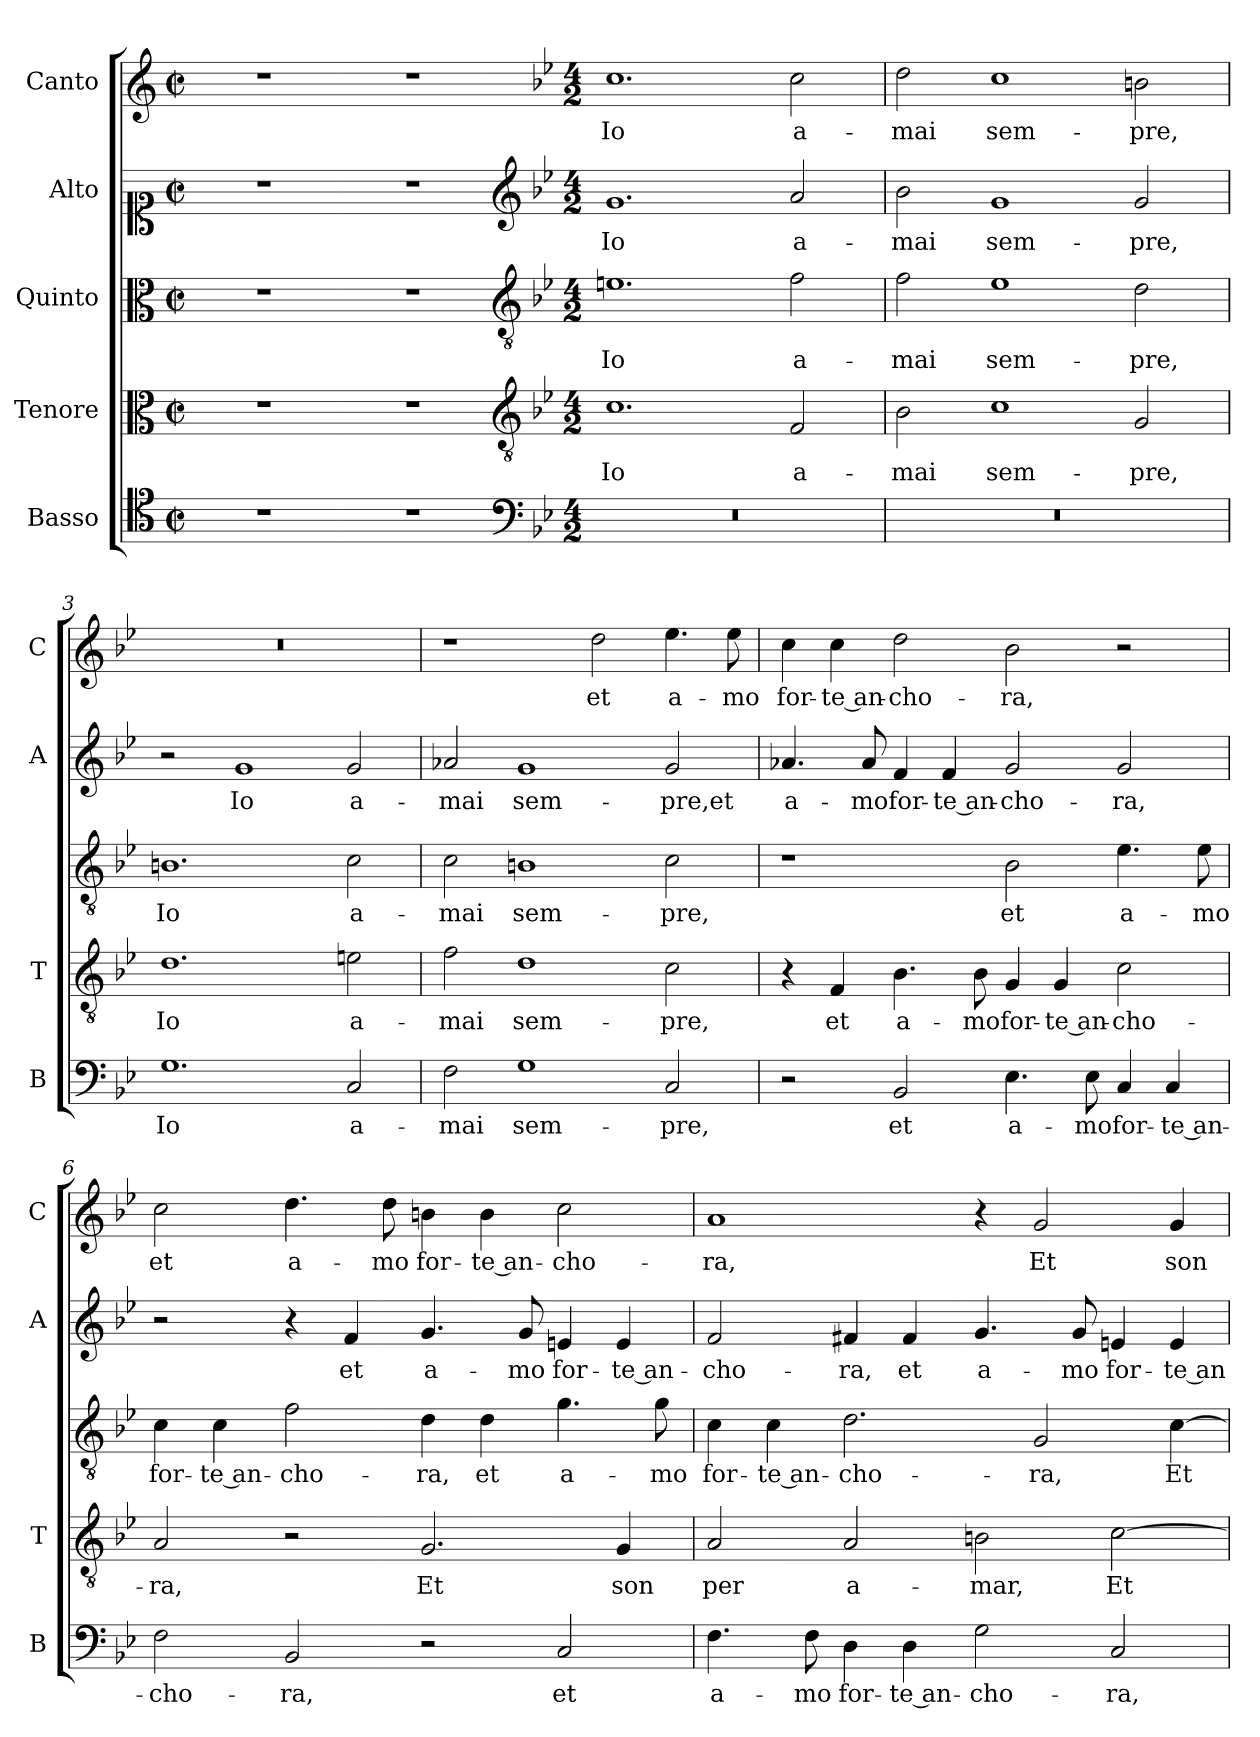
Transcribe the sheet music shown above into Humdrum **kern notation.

**kern	**text	**kern	**text	**kern	**text	**kern	**text	**kern	**text
*part5	*part5	*part4	*part4	*part3	*part3	*part2	*part2	*part1	*part1
*staff5	*staff5	*staff4	*staff4	*staff3	*staff3	*staff2	*staff2	*staff1	*staff1
*I"Basso	*	*I"Tenore	*	*I"Quinto	*	*I"Alto	*	*I"Canto	*
*I'B	*	*I'T	*	*	*	*I'A	*	*I'C	*
*clefC4	*	*clefC3	*	*clefC3	*	*clefC1	*	*clefG2	*
*k[]	*	*k[]	*	*k[]	*	*k[]	*	*k[]	*
*C:	*	*C:	*	*C:	*	*C:	*	*C:	*
*M2/2	*	*M2/2	*	*M2/2	*	*M2/2	*	*M2/2	*
*met(c|)	*	*met(c|)	*	*met(c|)	*	*met(c|)	*	*met(c|)	*
=	=	=	=	=	=	=	=	=	=
1r	.	1r	.	1r	.	1r	.	1r	.
=1X-	=1X-	=1X-	=1X-	=1X-	=1X-	=1X-	=1X-	=1X-	=1X-
1r	.	1r	.	1r	.	1r	.	1r	.
=1-	=1-	=1-	=1-	=1-	=1-	=1-	=1-	=1-	=1-
*clefF4	*	*clefGv2	*	*clefGv2	*	*clefG2	*	*	*
*k[b-e-]	*	*k[b-e-]	*	*k[b-e-]	*	*k[b-e-]	*	*k[b-e-]	*
*B-:	*	*B-:	*	*B-:	*	*B-:	*	*B-:	*
*M4/2	*	*M4/2	*	*M4/2	*	*M4/2	*	*M4/2	*
!	!	!	!LO:LY:b	!	!LO:LY:b	!	!LO:LY:b	!	!LO:LY:b
0r	.	1.c	Io	1.en	Io	1.g	Io	1.cc	Io
!	!	!	!LO:LY:b	!	!LO:LY:b	!	!LO:LY:b	!	!LO:LY:b
.	.	2F/	a-	2f\	a-	2a/	a-	2cc\	a-
=2	=2	=2	=2	=2	=2	=2	=2	=2	=2
!	!	!	!LO:LY:b	!	!LO:LY:b	!	!LO:LY:b	!	!LO:LY:b
0r	.	2B-\	-mai	2f\	-mai	2b-\	-mai	2dd\	-mai
!	!	!	!LO:LY:b	!	!LO:LY:b	!	!LO:LY:b	!	!LO:LY:b
.	.	1c	sem-	1e-	sem-	1g	sem-	1cc	sem-
!	!	!	!LO:LY:b	!	!LO:LY:b	!	!LO:LY:b	!	!LO:LY:b
.	.	2G/	-pre,	2d\	-pre,	2g/	-pre,	2bn\	-pre,
=3	=3	=3	=3	=3	=3	=3	=3	=3	=3
!	!LO:LY:b	!	!LO:LY:b	!	!LO:LY:b	!	!	!	!
1.G	Io	1.d	Io	1.Bn	Io	2r	.	0r	.
!	!	!	!	!	!	!	!LO:LY:b	!	!
.	.	.	.	.	.	1g	Io	.	.
!	!LO:LY:b	!	!LO:LY:b	!	!LO:LY:b	!	!LO:LY:b	!	!
2C/	a-	2en\	a-	2c\	a-	2g/	a-	.	.
!!LO:LB:g=z
=4	=4	=4	=4	=4	=4	=4	=4	=4	=4
!	!LO:LY:b	!	!LO:LY:b	!	!LO:LY:b	!	!LO:LY:b	!	!
2F\	-mai	2f\	-mai	2c\	-mai	2a-X/	-mai	1r	.
!	!LO:LY:b	!	!LO:LY:b	!	!LO:LY:b	!	!LO:LY:b	!	!
1G	sem-	1d	sem-	1Bn	sem-	1g	sem-	.	.
!	!	!	!	!	!	!	!	!	!LO:LY:b
.	.	.	.	.	.	.	.	2dd\	et
!	!LO:LY:b	!	!LO:LY:b	!	!LO:LY:b	!	!LO:LY:b	!	!LO:LY:b
2C/	-pre,	2c\	-pre,	2c\	-pre,	2g/	-pre,et	4.ee-\	a-
!	!	!	!	!	!	!	!	!	!LO:LY:b
.	.	.	.	.	.	.	.	8ee-\	-mo
=5	=5	=5	=5	=5	=5	=5	=5	=5	=5
!	!	!	!	!	!	!	!LO:LY:b	!	!LO:LY:b
2r	.	4r	.	1r	.	4.a-X/	a-	4cc\	for-
!	!	!	!LO:LY:b	!	!	!	!	!	!LO:LY:b
.	.	4F/	et	.	.	.	.	4cc\	-te an-
!	!	!	!	!	!	!	!LO:LY:b	!	!
.	.	.	.	.	.	8a-/	-mo	.	.
!	!LO:LY:b	!	!LO:LY:b	!	!	!	!LO:LY:b	!	!LO:LY:b
2BB-/	et	4.B-\	a-	.	.	4f/	for-	2dd\	-cho-
!	!	!	!	!	!	!	!LO:LY:b	!	!
.	.	.	.	.	.	4f/	-te an-	.	.
!	!	!	!LO:LY:b	!	!	!	!	!	!
.	.	8B-\	-mo	.	.	.	.	.	.
!	!LO:LY:b	!	!LO:LY:b	!	!LO:LY:b	!	!LO:LY:b	!	!LO:LY:b
4.E-\	a-	4G/	for-	2B-\	et	2g/	-cho-	2b-\	-ra,
!	!	!	!LO:LY:b	!	!	!	!	!	!
.	.	4G/	-te an-	.	.	.	.	.	.
!	!LO:LY:b	!	!	!	!	!	!	!	!
8E-\	-mo	.	.	.	.	.	.	.	.
!	!LO:LY:b	!	!LO:LY:b	!	!LO:LY:b	!	!LO:LY:b	!	!
4C/	for-	2c\	-cho-	4.e-\	a-	2g/	-ra,	2r	.
!	!LO:LY:b	!	!	!	!	!	!	!	!
4C/	-te an-	.	.	.	.	.	.	.	.
!	!	!	!	!	!LO:LY:b	!	!	!	!
.	.	.	.	8e-\	-mo	.	.	.	.
=6	=6	=6	=6	=6	=6	=6	=6	=6	=6
!	!LO:LY:b	!	!LO:LY:b	!	!LO:LY:b	!	!	!	!LO:LY:b
2F\	-cho-	2A/	-ra,	4c\	for-	2r	.	2cc\	et
!	!	!	!	!	!LO:LY:b	!	!	!	!
.	.	.	.	4c\	-te an-	.	.	.	.
!	!LO:LY:b	!	!	!	!LO:LY:b	!	!	!	!LO:LY:b
2BB-/	-ra,	2r	.	2f\	-cho-	4r	.	4.dd\	a-
!	!	!	!	!	!	!	!LO:LY:b	!	!
.	.	.	.	.	.	4f/	et	.	.
!	!	!	!	!	!	!	!	!	!LO:LY:b
.	.	.	.	.	.	.	.	8dd\	-mo
!	!	!	!LO:LY:b	!	!LO:LY:b	!	!LO:LY:b	!	!LO:LY:b
2r	.	2.G/	Et	4d\	-ra,	4.g/	a-	4bn\	for-
!	!	!	!	!	!LO:LY:b	!	!	!	!LO:LY:b
.	.	.	.	4d\	et	.	.	4b\	-te an-
!	!	!	!	!	!	!	!LO:LY:b	!	!
.	.	.	.	.	.	8g/	-mo	.	.
!	!LO:LY:b	!	!	!	!LO:LY:b	!	!LO:LY:b	!	!LO:LY:b
2C/	et	.	.	4.g\	a-	4en/	for-	2cc\	-cho-
!	!	!	!LO:LY:b	!	!	!	!LO:LY:b	!	!
.	.	4G/	son	.	.	4e/	-te an-	.	.
!	!	!	!	!	!LO:LY:b	!	!	!	!
.	.	.	.	8g\	-mo	.	.	.	.
!!LO:LB:g=z
=7	=7	=7	=7	=7	=7	=7	=7	=7	=7
!	!LO:LY:b	!	!LO:LY:b	!	!LO:LY:b	!	!LO:LY:b	!	!LO:LY:b
4.F\	a-	2A/	per	4c\	for-	2f/	-cho-	1a	-ra,
!	!	!	!	!	!LO:LY:b	!	!	!	!
.	.	.	.	4c\	-te an-	.	.	.	.
!	!LO:LY:b	!	!	!	!	!	!	!	!
8F\	-mo	.	.	.	.	.	.	.	.
!	!LO:LY:b	!	!LO:LY:b	!	!LO:LY:b	!	!LO:LY:b	!	!
4D\	for-	2A/	a-	2.d\	-cho-	4f#X/	-ra,	.	.
!	!LO:LY:b	!	!	!	!	!	!LO:LY:b	!	!
4D\	-te an-	.	.	.	.	4f#/	et	.	.
!	!LO:LY:b	!	!LO:LY:b	!	!	!	!LO:LY:b	!	!
2G\	-cho-	2Bn\	-mar,	.	.	4.g/	a-	4r	.
!	!	!	!	!	!LO:LY:b	!	!	!	!LO:LY:b
.	.	.	.	2G/	-ra,	.	.	2g/	Et
!	!	!	!	!	!	!	!LO:LY:b	!	!
.	.	.	.	.	.	8g/	-mo	.	.
!	!LO:LY:b	!	!LO:LY:b	!	!	!	!LO:LY:b	!	!
2C/	-ra,	[2c\	Et	.	.	4en/	for-	.	.
!	!	!	!	!	!LO:LY:b	!	!LO:LY:b	!	!LO:LY:b
.	.	.	.	[4c\	Et	4e/	-te an-	4g/	son
=	=	=	=	=	=	=	=	=	=
*-	*-	*-	*-	*-	*-	*-	*-	*-	*-
